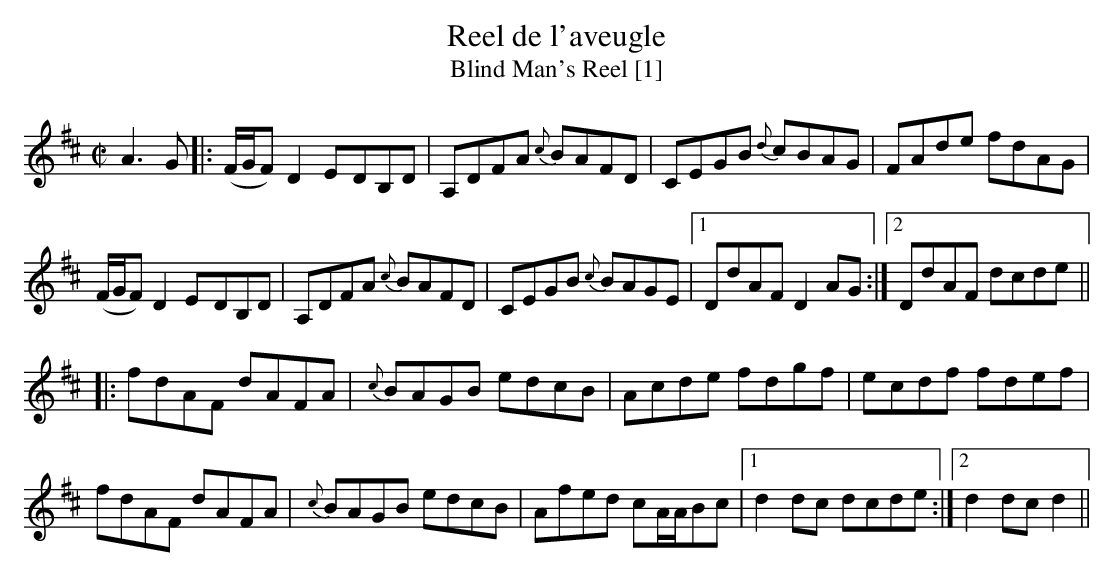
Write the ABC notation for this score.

X:1
T:Reel de l'aveugle
T:Blind Man's Reel [1]
M:C|
L:1/8
K:D
A3G|:(F/G/F) D2 E-DB,D|A,DFA {c}BAFD|CEGB {d}cBAG|FAde fdAG|
(F/G/F) D2 E-DB,D|A,DFA {c}BAFD|CEGB {c}BAGE|1DdAF D2AG:|2DdAF dcde||
|:fdAF dAFA|{c}BAGB edcB|Acde fdgf|ecdf fdef|
fdAF dAFA|{c}BAGB edcB|Afed cA/A/Bc|1d2 dc dcde:|2d2 dc d2||
